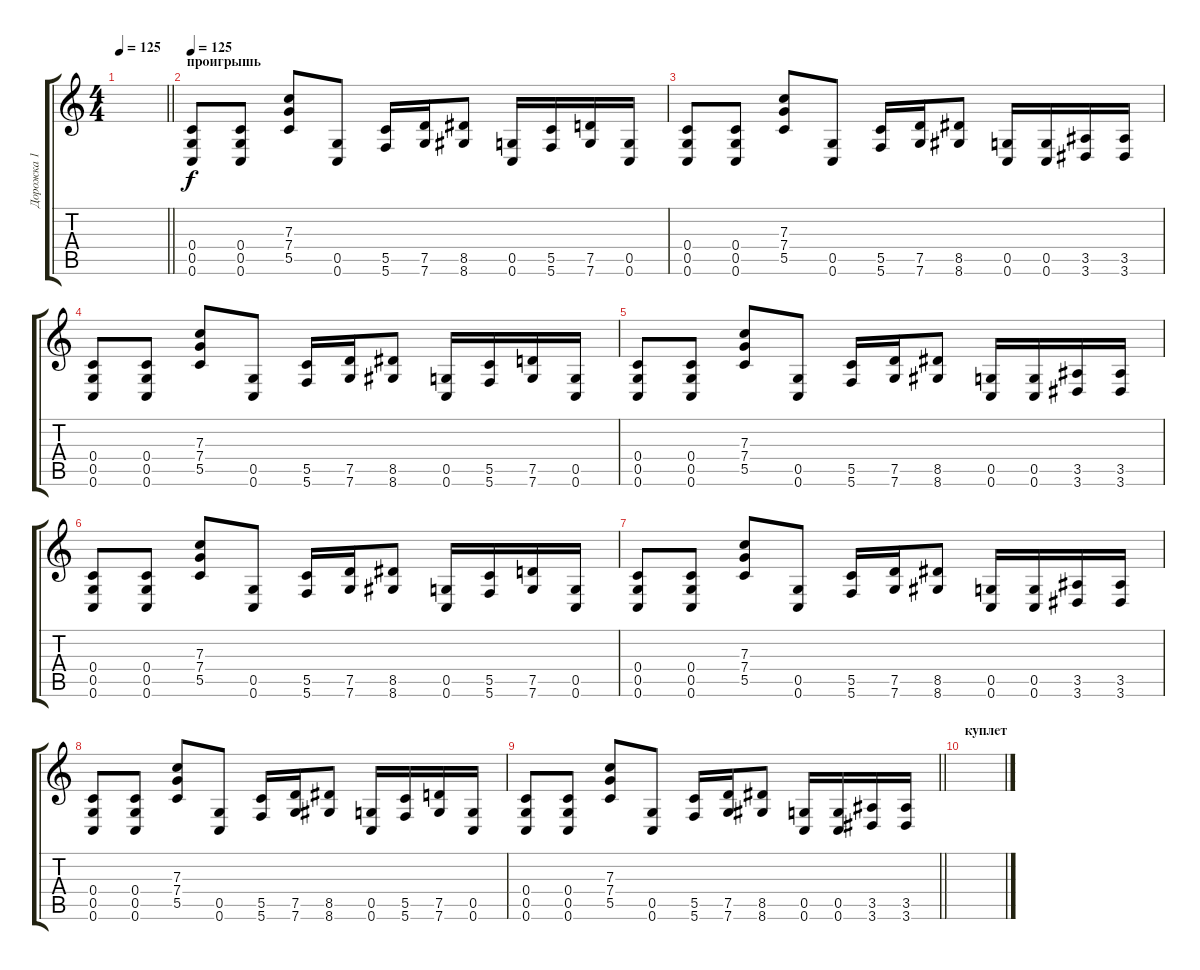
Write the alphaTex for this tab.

\track ("Дорожка 1" "Дорожка 1") {instrument distortionguitar}
\staff {score tabs}
\tuning (D4 A3 F3 C3 G2 C2) {hide}
\ts (4 4)
\tempo 125
\clef g2
\barLineRight lightlight
\ks c
|
\section ("" "проигрышь")
\tempo 125
(0.4 0.5 0.6).8{instrument distortionguitar} (0.4 0.5 0.6).8 (7.3 7.4 5.5).8 (0.5 0.6).8 (5.5 5.6).16 (7.5 7.6).16 (8.5 8.6).8 (0.5 0.6).16 (5.5 5.6).16 (7.5 7.6).16 (0.5 0.6).16 |
(0.4 0.5 0.6).8 (0.4 0.5 0.6).8 (7.3 7.4 5.5).8 (0.5 0.6).8 (5.5 5.6).16 (7.5 7.6).16 (8.5 8.6).8 (0.5 0.6).16 (0.5 0.6).16 (3.5 3.6).16 (3.5 3.6).16 |
(0.4 0.5 0.6).8 (0.4 0.5 0.6).8 (7.3 7.4 5.5).8 (0.5 0.6).8 (5.5 5.6).16 (7.5 7.6).16 (8.5 8.6).8 (0.5 0.6).16 (5.5 5.6).16 (7.5 7.6).16 (0.5 0.6).16 |
(0.4 0.5 0.6).8 (0.4 0.5 0.6).8 (7.3 7.4 5.5).8 (0.5 0.6).8 (5.5 5.6).16 (7.5 7.6).16 (8.5 8.6).8 (0.5 0.6).16 (0.5 0.6).16 (3.5 3.6).16 (3.5 3.6).16 |
(0.4 0.5 0.6).8 (0.4 0.5 0.6).8 (7.3 7.4 5.5).8 (0.5 0.6).8 (5.5 5.6).16 (7.5 7.6).16 (8.5 8.6).8 (0.5 0.6).16 (5.5 5.6).16 (7.5 7.6).16 (0.5 0.6).16 |
(0.4 0.5 0.6).8 (0.4 0.5 0.6).8 (7.3 7.4 5.5).8 (0.5 0.6).8 (5.5 5.6).16 (7.5 7.6).16 (8.5 8.6).8 (0.5 0.6).16 (0.5 0.6).16 (3.5 3.6).16 (3.5 3.6).16 |
(0.4 0.5 0.6).8 (0.4 0.5 0.6).8 (7.3 7.4 5.5).8 (0.5 0.6).8 (5.5 5.6).16 (7.5 7.6).16 (8.5 8.6).8 (0.5 0.6).16 (5.5 5.6).16 (7.5 7.6).16 (0.5 0.6).16 |
\barLineRight lightlight
(0.4 0.5 0.6).8 (0.4 0.5 0.6).8 (7.3 7.4 5.5).8 (0.5 0.6).8 (5.5 5.6).16 (7.5 7.6).16 (8.5 8.6).8 (0.5 0.6).16 (0.5 0.6).16 (3.5 3.6).16 (3.5 3.6).16 |
\section ("" "куплет")
